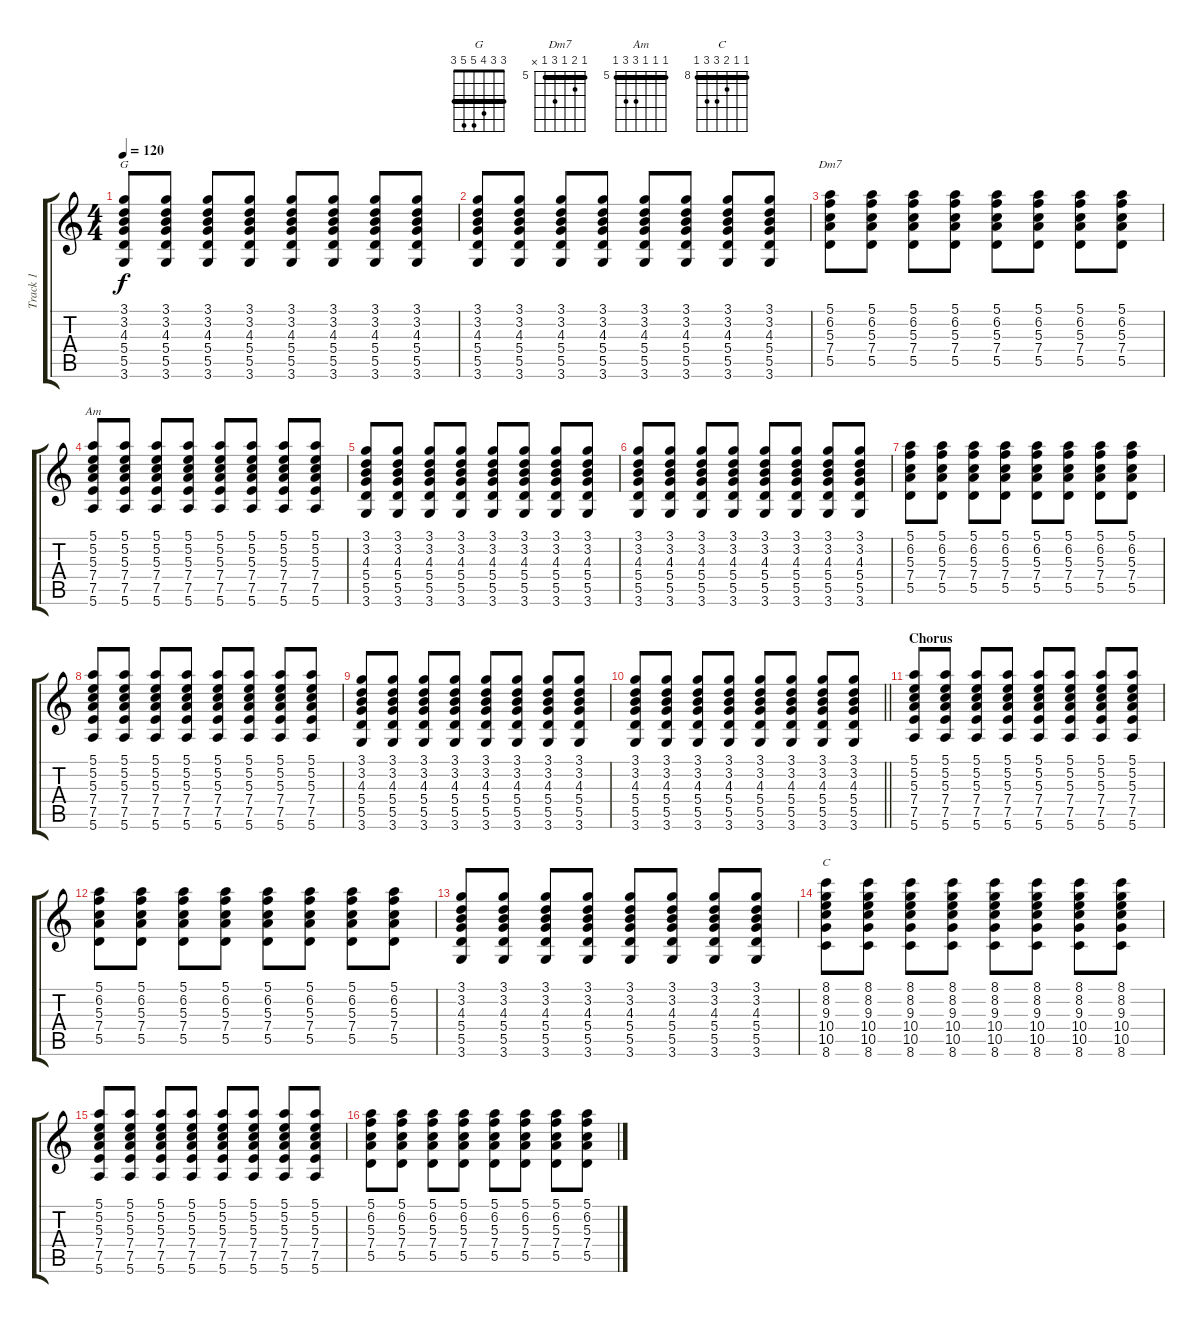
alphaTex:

\track ("Track 1" "Track 1") {instrument acousticguitarsteel}
\staff {score tabs}
\tuning (E4 B3 G3 D3 A2 E2) {hide}
\chord ("G" 3 3 4 5 5 3) {barre 3}
\chord ("Dm7" 5 6 5 7 5 x) {firstfret 5 barre 5}
\chord ("Am" 5 5 5 7 7 5) {firstfret 5 barre 5}
\chord ("C" 8 8 9 10 10 8) {firstfret 8 barre 8}
\ts (4 4)
\tempo 120
\clef g2
\ks c
(3.1 3.2 4.3 5.4 5.5 3.6).8{ch "G" dy f} (3.1 3.2 4.3 5.4 5.5 3.6).8 (3.1 3.2 4.3 5.4 5.5 3.6).8 (3.1 3.2 4.3 5.4 5.5 3.6).8 (3.1 3.2 4.3 5.4 5.5 3.6).8 (3.1 3.2 4.3 5.4 5.5 3.6).8 (3.1 3.2 4.3 5.4 5.5 3.6).8 (3.1 3.2 4.3 5.4 5.5 3.6).8 |
(3.1 3.2 4.3 5.4 5.5 3.6).8 (3.1 3.2 4.3 5.4 5.5 3.6).8 (3.1 3.2 4.3 5.4 5.5 3.6).8 (3.1 3.2 4.3 5.4 5.5 3.6).8 (3.1 3.2 4.3 5.4 5.5 3.6).8 (3.1 3.2 4.3 5.4 5.5 3.6).8 (3.1 3.2 4.3 5.4 5.5 3.6).8 (3.1 3.2 4.3 5.4 5.5 3.6).8 |
(5.1 6.2 5.3 7.4 5.5).8{ch "Dm7"} (5.1 6.2 5.3 7.4 5.5).8 (5.1 6.2 5.3 7.4 5.5).8 (5.1 6.2 5.3 7.4 5.5).8 (5.1 6.2 5.3 7.4 5.5).8 (5.1 6.2 5.3 7.4 5.5).8 (5.1 6.2 5.3 7.4 5.5).8 (5.1 6.2 5.3 7.4 5.5).8 |
(5.1 5.2 5.3 7.4 7.5 5.6).8{ch "Am"} (5.1 5.2 5.3 7.4 7.5 5.6).8 (5.1 5.2 5.3 7.4 7.5 5.6).8 (5.1 5.2 5.3 7.4 7.5 5.6).8 (5.1 5.2 5.3 7.4 7.5 5.6).8 (5.1 5.2 5.3 7.4 7.5 5.6).8 (5.1 5.2 5.3 7.4 7.5 5.6).8 (5.1 5.2 5.3 7.4 7.5 5.6).8 |
(3.1 3.2 4.3 5.4 5.5 3.6).8 (3.1 3.2 4.3 5.4 5.5 3.6).8 (3.1 3.2 4.3 5.4 5.5 3.6).8 (3.1 3.2 4.3 5.4 5.5 3.6).8 (3.1 3.2 4.3 5.4 5.5 3.6).8 (3.1 3.2 4.3 5.4 5.5 3.6).8 (3.1 3.2 4.3 5.4 5.5 3.6).8 (3.1 3.2 4.3 5.4 5.5 3.6).8 |
(3.1 3.2 4.3 5.4 5.5 3.6).8 (3.1 3.2 4.3 5.4 5.5 3.6).8 (3.1 3.2 4.3 5.4 5.5 3.6).8 (3.1 3.2 4.3 5.4 5.5 3.6).8 (3.1 3.2 4.3 5.4 5.5 3.6).8 (3.1 3.2 4.3 5.4 5.5 3.6).8 (3.1 3.2 4.3 5.4 5.5 3.6).8 (3.1 3.2 4.3 5.4 5.5 3.6).8 |
(5.1 6.2 5.3 7.4 5.5).8 (5.1 6.2 5.3 7.4 5.5).8 (5.1 6.2 5.3 7.4 5.5).8 (5.1 6.2 5.3 7.4 5.5).8 (5.1 6.2 5.3 7.4 5.5).8 (5.1 6.2 5.3 7.4 5.5).8 (5.1 6.2 5.3 7.4 5.5).8 (5.1 6.2 5.3 7.4 5.5).8 |
(5.1 5.2 5.3 7.4 7.5 5.6).8 (5.1 5.2 5.3 7.4 7.5 5.6).8 (5.1 5.2 5.3 7.4 7.5 5.6).8 (5.1 5.2 5.3 7.4 7.5 5.6).8 (5.1 5.2 5.3 7.4 7.5 5.6).8 (5.1 5.2 5.3 7.4 7.5 5.6).8 (5.1 5.2 5.3 7.4 7.5 5.6).8 (5.1 5.2 5.3 7.4 7.5 5.6).8 |
(3.1 3.2 4.3 5.4 5.5 3.6).8 (3.1 3.2 4.3 5.4 5.5 3.6).8 (3.1 3.2 4.3 5.4 5.5 3.6).8 (3.1 3.2 4.3 5.4 5.5 3.6).8 (3.1 3.2 4.3 5.4 5.5 3.6).8 (3.1 3.2 4.3 5.4 5.5 3.6).8 (3.1 3.2 4.3 5.4 5.5 3.6).8 (3.1 3.2 4.3 5.4 5.5 3.6).8 |
\barLineRight lightlight
(3.1 3.2 4.3 5.4 5.5 3.6).8 (3.1 3.2 4.3 5.4 5.5 3.6).8 (3.1 3.2 4.3 5.4 5.5 3.6).8 (3.1 3.2 4.3 5.4 5.5 3.6).8 (3.1 3.2 4.3 5.4 5.5 3.6).8 (3.1 3.2 4.3 5.4 5.5 3.6).8 (3.1 3.2 4.3 5.4 5.5 3.6).8 (3.1 3.2 4.3 5.4 5.5 3.6).8 |
\section ("" "Chorus")
(5.1 5.2 5.3 7.4 7.5 5.6).8 (5.1 5.2 5.3 7.4 7.5 5.6).8 (5.1 5.2 5.3 7.4 7.5 5.6).8 (5.1 5.2 5.3 7.4 7.5 5.6).8 (5.1 5.2 5.3 7.4 7.5 5.6).8 (5.1 5.2 5.3 7.4 7.5 5.6).8 (5.1 5.2 5.3 7.4 7.5 5.6).8 (5.1 5.2 5.3 7.4 7.5 5.6).8 |
(5.1 6.2 5.3 7.4 5.5).8 (5.1 6.2 5.3 7.4 5.5).8 (5.1 6.2 5.3 7.4 5.5).8 (5.1 6.2 5.3 7.4 5.5).8 (5.1 6.2 5.3 7.4 5.5).8 (5.1 6.2 5.3 7.4 5.5).8 (5.1 6.2 5.3 7.4 5.5).8 (5.1 6.2 5.3 7.4 5.5).8 |
(3.1 3.2 4.3 5.4 5.5 3.6).8 (3.1 3.2 4.3 5.4 5.5 3.6).8 (3.1 3.2 4.3 5.4 5.5 3.6).8 (3.1 3.2 4.3 5.4 5.5 3.6).8 (3.1 3.2 4.3 5.4 5.5 3.6).8 (3.1 3.2 4.3 5.4 5.5 3.6).8 (3.1 3.2 4.3 5.4 5.5 3.6).8 (3.1 3.2 4.3 5.4 5.5 3.6).8 |
(8.1 8.2 9.3 10.4 10.5 8.6).8{ch "C"} (8.1 8.2 9.3 10.4 10.5 8.6).8 (8.1 8.2 9.3 10.4 10.5 8.6).8 (8.1 8.2 9.3 10.4 10.5 8.6).8 (8.1 8.2 9.3 10.4 10.5 8.6).8 (8.1 8.2 9.3 10.4 10.5 8.6).8 (8.1 8.2 9.3 10.4 10.5 8.6).8 (8.1 8.2 9.3 10.4 10.5 8.6).8 |
(5.1 5.2 5.3 7.4 7.5 5.6).8 (5.1 5.2 5.3 7.4 7.5 5.6).8 (5.1 5.2 5.3 7.4 7.5 5.6).8 (5.1 5.2 5.3 7.4 7.5 5.6).8 (5.1 5.2 5.3 7.4 7.5 5.6).8 (5.1 5.2 5.3 7.4 7.5 5.6).8 (5.1 5.2 5.3 7.4 7.5 5.6).8 (5.1 5.2 5.3 7.4 7.5 5.6).8 |
(5.1 6.2 5.3 7.4 5.5).8 (5.1 6.2 5.3 7.4 5.5).8 (5.1 6.2 5.3 7.4 5.5).8 (5.1 6.2 5.3 7.4 5.5).8 (5.1 6.2 5.3 7.4 5.5).8 (5.1 6.2 5.3 7.4 5.5).8 (5.1 6.2 5.3 7.4 5.5).8 (5.1 6.2 5.3 7.4 5.5).8
